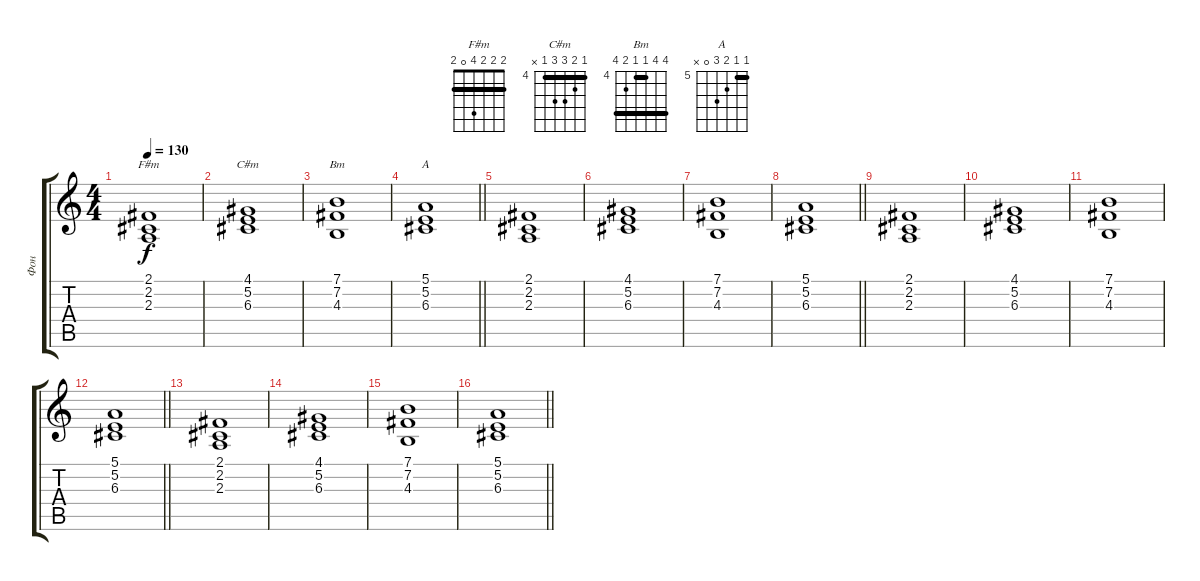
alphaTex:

\track ("Фон" "Фон") {instrument pad2warm}
\staff {score tabs}
\tuning (E4 B3 G3 D3 A2 E2) {hide}
\chord ("F#m" 2 2 2 4 0 2) {barre 2}
\chord ("C#m" 4 5 6 6 4 x) {firstfret 4 barre 4}
\chord ("Bm" 7 7 4 4 5 7) {firstfret 4 barre (4 7)}
\chord ("A" 5 5 6 7 0 x) {firstfret 5 barre 5}
\ts (4 4)
\tempo 130
\clef g2
\ks c
(2.1 2.2 2.3).1{ch "F#m" dy f} |
(4.1 5.2 6.3).1{ch "C#m"} |
(7.1 7.2 4.3).1{ch "Bm"} |
\barLineRight lightlight
(5.1 5.2 6.3).1{ch "A"} |
(2.1 2.2 2.3).1 |
(4.1 5.2 6.3).1 |
(7.1 7.2 4.3).1 |
\barLineRight lightlight
(5.1 5.2 6.3).1 |
(2.1 2.2 2.3).1 |
(4.1 5.2 6.3).1 |
(7.1 7.2 4.3).1 |
\barLineRight lightlight
(5.1 5.2 6.3).1 |
(2.1 2.2 2.3).1 |
(4.1 5.2 6.3).1 |
(7.1 7.2 4.3).1 |
\barLineRight lightlight
(5.1 5.2 6.3).1
